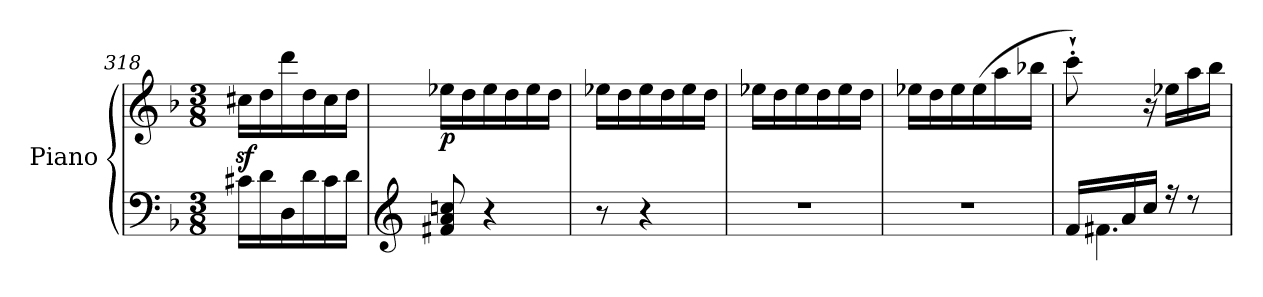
**kern	**kern	**dynam
*part1	*part1	*part1
*staff2	*staff1	*staff1/2
*I"Piano	*	*
*I'Pno	*	*
*clefF4	*clefG2	*
*k[b-]	*k[b-]	*
*M3/8	*M3/8	*
=318	=318	=318
16c#X\LL	16cc#Xz<\LL	.
16d\	16dd\	.
16D\	16ddd\	.
16d\	16dd\	.
16c#\	16cc#\	.
16d\JJ	16dd\JJ	.
=319	=319	=319
*clefG2	*	*
!	!	!LO:DY:b
8f#X/ 8a/ 8ccn/	16ee-X\LL	p
.	16dd\	.
4r	16ee-\	.
.	16dd\	.
.	16ee-\	.
.	16dd\JJ	.
=320	=320	=320
8r	16ee-X\LL	.
.	16dd\	.
4r	16ee-\	.
.	16dd\	.
.	16ee-\	.
.	16dd\JJ	.
=321	=321	=321
4.r	16ee-X\LL	.
.	16dd\	.
.	16ee-\	.
.	16dd\	.
.	16ee-\	.
.	16dd\JJ	.
=322	=322	=322
4.r	16ee-X\LL	.
.	16dd\	.
.	16ee-\	.
.	(>16ee-\	.
.	16aa\	.
.	16bb-X\JJ	.
=323	=323	=323
*^	*	*
16f/LL	4.f#X\	8ccc'`\)	.
16a/	.	.	.
16cc/JJ	.	16r	.
16r	.	16ee-X\LL	.
8r	.	16aa\	.
.	.	16bb-\JJ	.
*v	*v	*	*
=	=	=
*-	*-	*-
